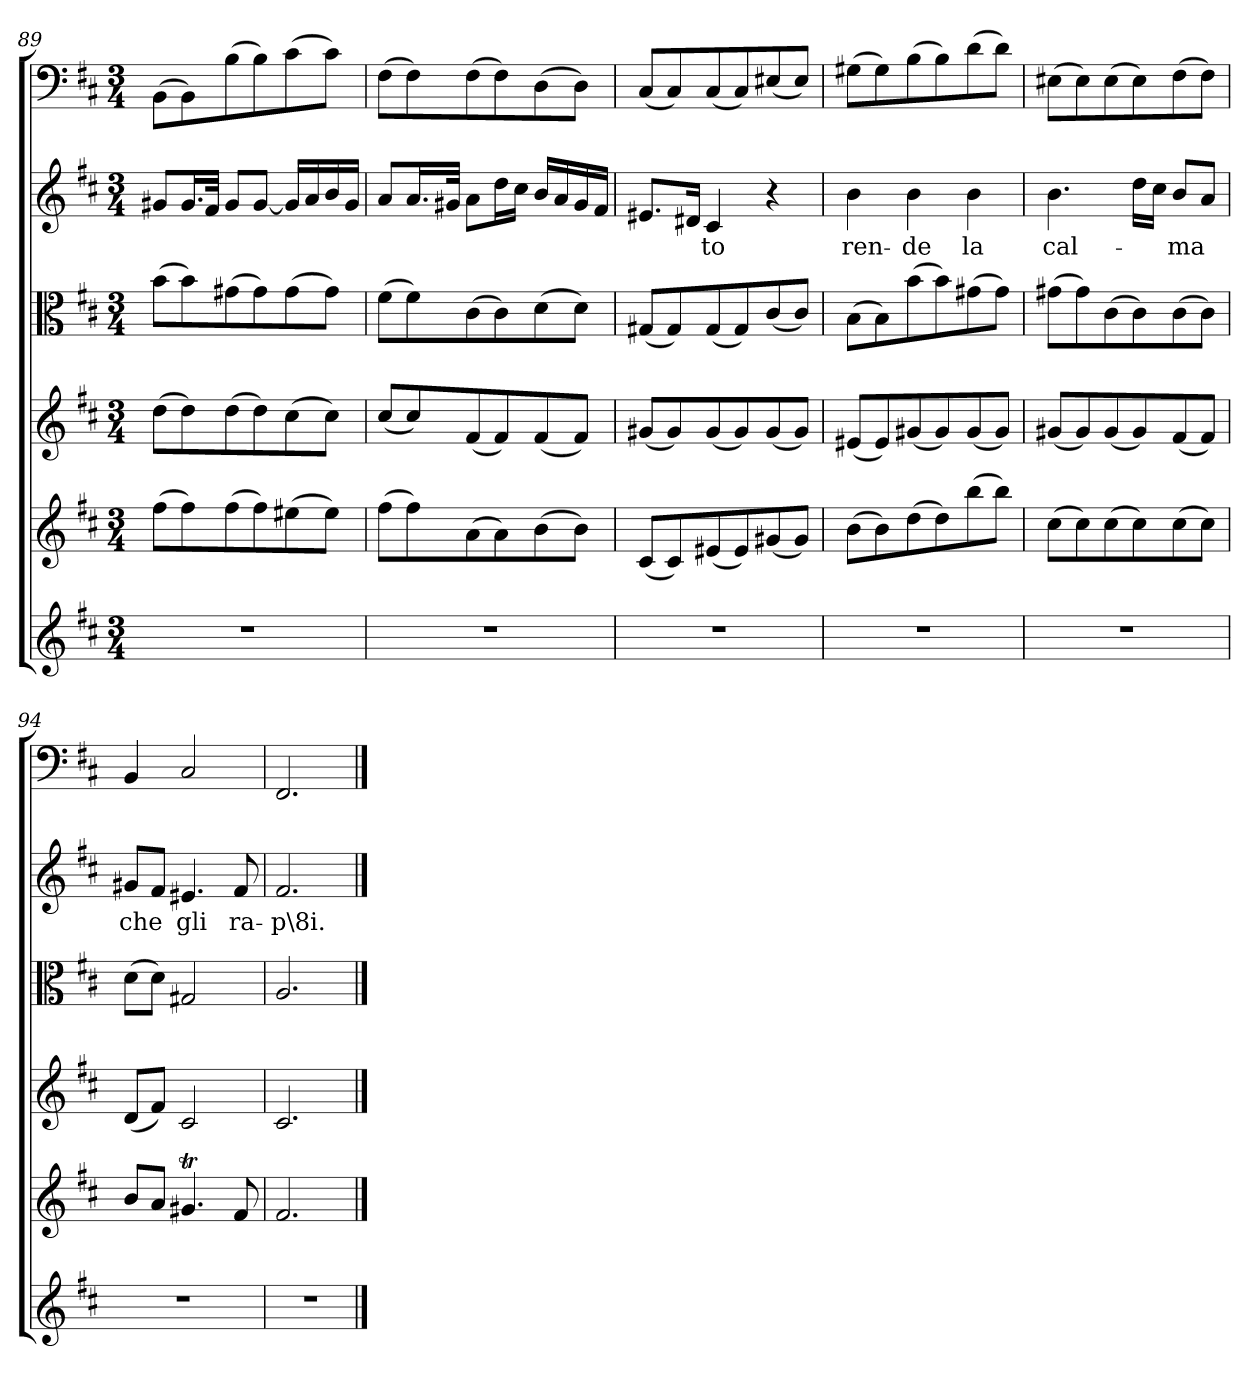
**kern	**kern	**kern	**kern	**kern	**text	**kern
*part6	*part5	*part4	*part3	*part2	*part2	*part1
*staff6	*staff5	*staff4	*staff3	*staff2	*staff2	*staff1
*clefG2	*clefG2	*clefG2	*clefC3	*clefG2	*	*clefF4
*k[f#c#]	*k[f#c#]	*k[f#c#]	*k[f#c#]	*k[f#c#]	*	*k[f#c#]
*D:	*D:	*D:	*D:	*D:	*	*D:
*M3/4	*M3/4	*M3/4	*M3/4	*M3/4	*	*M3/4
=89	=89	=89	=89	=89	=89	=89
2.r	(8ff#\L	(8dd\L	(8b\L	8g#X/L	.	(8BB\L
.	8ff#\)	8dd\)	8b\)	16.g#/L	.	8BB\)
.	.	.	.	32f#/JJk	.	.
.	(8ff#\	(8dd\	(8g#X\	8g#/L	.	(8B\
.	8ff#\)	8dd\)	8g#\)	[8g#/J	.	8B\)
.	(8ee#X\	(8cc#\	(8g#\	16g#/LL]	.	(8c#\
.	.	.	.	16a/	.	.
.	8ee#\J)	8cc#\J)	8g#\J)	16b/	.	8c#\J)
.	.	.	.	16g#/JJ	.	.
=90	=90	=90	=90	=90	=90	=90
2.r	(8ff#\L	(8cc#/L	(8f#\L	8a/L	.	(8F#\L
.	8ff#\)	8cc#/)	8f#\)	16.a/L	.	8F#\)
.	.	.	.	32g#X/JJk	.	.
.	(8a\	(8f#/	(8c#\	8a\L	.	(8F#\
.	8a\)	8f#/)	8c#\)	16dd\L	.	8F#\)
.	.	.	.	16cc#\JJ	.	.
.	(8b\	(8f#/	(8d\	16b/LL	.	(8D\
.	.	.	.	16a/	.	.
.	8b\J)	8f#/J)	8d\J)	16g#/	.	8D\J)
.	.	.	.	16f#/JJ	.	.
=91	=91	=91	=91	=91	=91	=91
2.r	(8c#/L	(8g#X/L	(8G#X/L	8.e#X/L	.	(8C#/L
.	8c#/)	8g#/)	8G#/)	.	.	8C#/)
.	.	.	.	16d#X/Jk	.	.
.	(8e#X/	(8g#/	(8G#/	4c#/	-to	(8C#/
.	8e#/)	8g#/)	8G#/)	.	.	8C#/)
.	(8g#X/	(8g#/	(8c#/	4r	.	(8E#X/
.	8g#/J)	8g#/J)	8c#/J)	.	.	8E#/J)
=92	=92	=92	=92	=92	=92	=92
2.r	(8b\L	(8e#X/L	(8B\L	4b\	ren-	(8G#X\L
.	8b\)	8e#/)	8B\)	.	.	8G#\)
.	(8dd\	(8g#X/	(8b\	4b\	-de	(8B\
.	8dd\)	8g#/)	8b\)	.	.	8B\)
.	(8bb\	(8g#/	(8g#X\	4b\	la	(8d\
.	8bb\J)	8g#/J)	8g#\J)	.	.	8d\J)
=93	=93	=93	=93	=93	=93	=93
2.r	(8cc#\L	(8g#X/L	(8g#X\L	4.b\	cal-	(8E#X\L
.	8cc#\)	8g#/)	8g#\)	.	.	8E#\)
.	(8cc#\	(8g#/	(8c#\	.	.	(8E#\
.	8cc#\)	8g#/)	8c#\)	16dd\LL	.	8E#\)
.	.	.	.	16cc#\JJ	.	.
.	(8cc#\	(8f#/	(8c#\	8b/L	-ma	(8F#\
.	8cc#\J)	8f#/J)	8c#\J)	8a/J	.	8F#\J)
=94	=94	=94	=94	=94	=94	=94
2.r	8b/L	(8d/L	(8d\L	8g#X/L	che	4BB/
.	8a/J	8f#/J)	8d\J)	8f#/J	.	.
.	4.g#Xt/	2c#/	2G#X/	4.e#X/	gli	2C#/
.	8f#/	.	.	8f#/	ra-	.
=95	=95	=95	=95	=95	=95	=95
2.r	2.f#/	2.c#/	2.A/	2.f#/	-p\8i.	2.FF#/
==	==	==	==	==	==	==
*-	*-	*-	*-	*-	*-	*-
